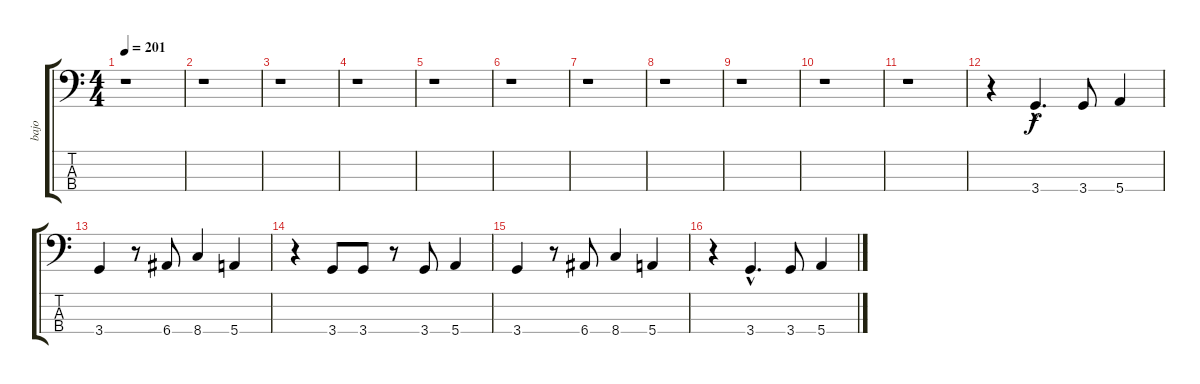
\track ("bajo" "bajo") {instrument electricbassfinger}
\staff {score tabs}
\tuning (G2 D2 A1 E1) {hide}
\ts (4 4)
\tempo 201
\clef f4
\ks c
r.1{dy f instrument electricbassfinger} |
r.1 |
r.1 |
r.1 |
r.1 |
r.1 |
r.1 |
r.1 |
r.1 |
r.1 |
r.1 |
r.4 3.4{hac}.4{d} 3.4.8 5.4.4 |
3.4.4 r.8 6.4.8 8.4.4 5.4.4 |
r.4 3.4.8 3.4.8 r.8 3.4.8 5.4.4 |
3.4.4 r.8 6.4.8 8.4.4 5.4.4 |
r.4 3.4{hac}.4{d} 3.4.8 5.4.4
